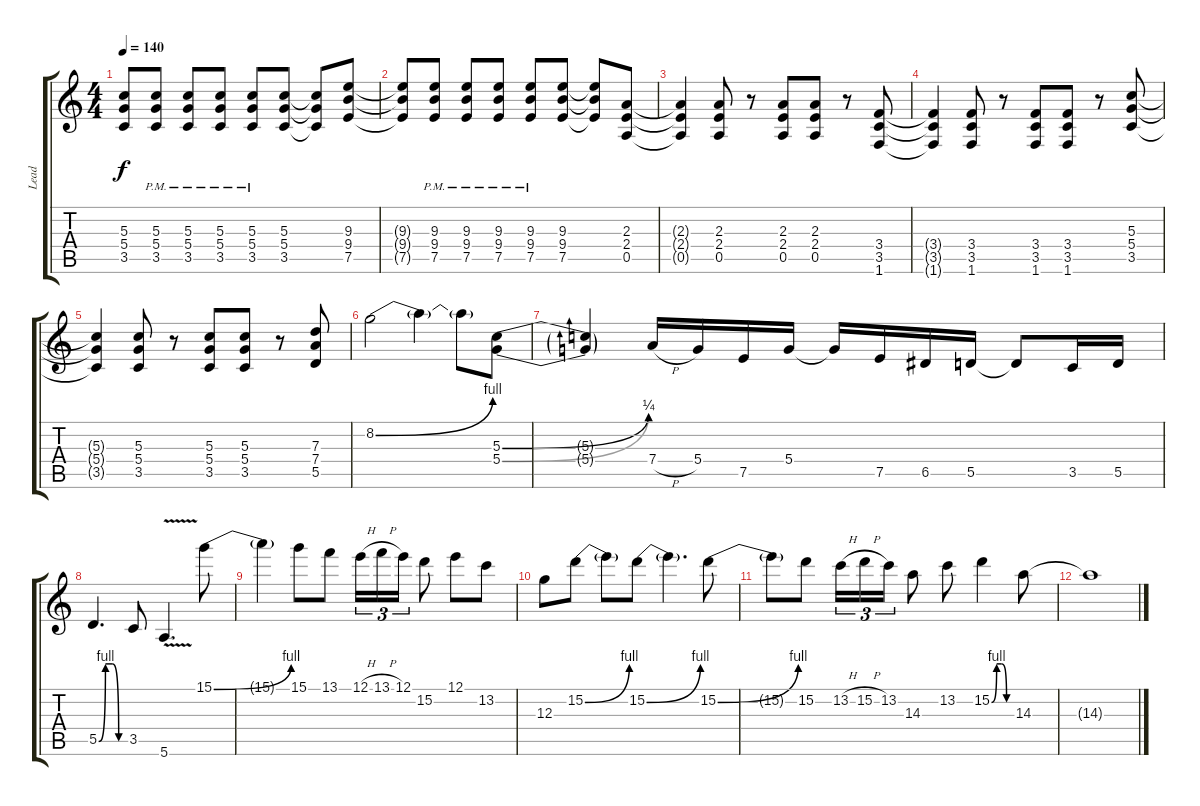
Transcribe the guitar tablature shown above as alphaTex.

\track ("Lead" "Lead") {instrument distortionguitar}
\staff {score tabs}
\tuning (E4 B3 G3 D3 A2 E2) {hide}
\ts (4 4)
\tempo 140
\clef g2
\ks c
(5.3{t} 5.4{t} 3.5{t}).8{dy f} (5.3{pm} 5.4 3.5).8 (5.3{pm} 5.4 3.5).8 (5.3{pm} 5.4 3.5).8 (5.3{pm} 5.4 3.5).8 (5.3 5.4 3.5).8 (5.3{t} 5.4{t} 3.5{t}).8 (9.3 9.4 7.5).8 |
(9.3{t} 9.4{t} 7.5{t}).8 (9.3 9.4 7.5{pm}).8 (9.3 9.4 7.5{pm}).8 (9.3 9.4 7.5{pm}).8 (9.3 9.4 7.5{pm}).8 (9.3 9.4 7.5).8 (9.3{t} 9.4{t} 7.5{t}).8 (2.3 2.4 0.5).8 |
(2.3{t} 2.4{t} 0.5{t}).4 (2.3 2.4 0.5).8 r.8 (2.3 2.4 0.5).8 (2.3 2.4 0.5).8 r.8 (3.4 3.5 1.6).8 |
(3.4{t} 3.5{t} 1.6{t}).4 (3.4 3.5 1.6).8 r.8 (3.4 3.5 1.6).8 (3.4 3.5 1.6).8 r.8 (5.3 5.4 3.5).8 |
(5.3{t} 5.4{t} 3.5{t}).4 (5.3 5.4 3.5).8 r.8 (5.3 5.4 3.5).8 (5.3 5.4 3.5).8 r.8 (7.3 7.4 5.5).8 |
8.2{be (bend 0 0 60 4)}.2 8.2{t}.4 8.2{t}.8 (5.3{be (bend 0 0 60 1)} 5.4{be (bend 0 0 60 1)}).8 |
(5.3{t} 5.4{t}).4 7.4{h}.16 5.4.16 7.5.16 5.4.16 5.4{t}.16 7.5.16 6.5.16 5.5.16 5.5{t}.8 3.5.16 5.5.16 |
5.5{be (custom 0 0 15 4 30 4 45 0 60 0)}.4{d} 3.5.8 5.6{v}.4{d} 15.1{be (bend 0 0 60 4)}.8 |
15.1{t}.4 15.1.8 13.1.8 12.1{h}.16{tu (3 2)} 13.1{h}.16{tu (3 2)} 12.1.16{tu (3 2)} 15.2.8 12.1.8 13.2.8 |
12.3.8 15.2{be (bend 0 0 60 4)}.8 15.2{t}.8 15.2{be (bend 0 0 60 4)}.8 15.2{t}.4{d} 15.2{be (bend 0 0 60 4)}.8 |
15.2{t}.8 15.2.8 13.2{h}.16{tu (3 2)} 15.2{h}.16{tu (3 2)} 13.2.16{tu (3 2)} 14.3.8 13.2.8 15.2{be (custom 0 0 15 4 30 4 45 0 60 0)}.4 14.3.8 |
14.3{t}.1
